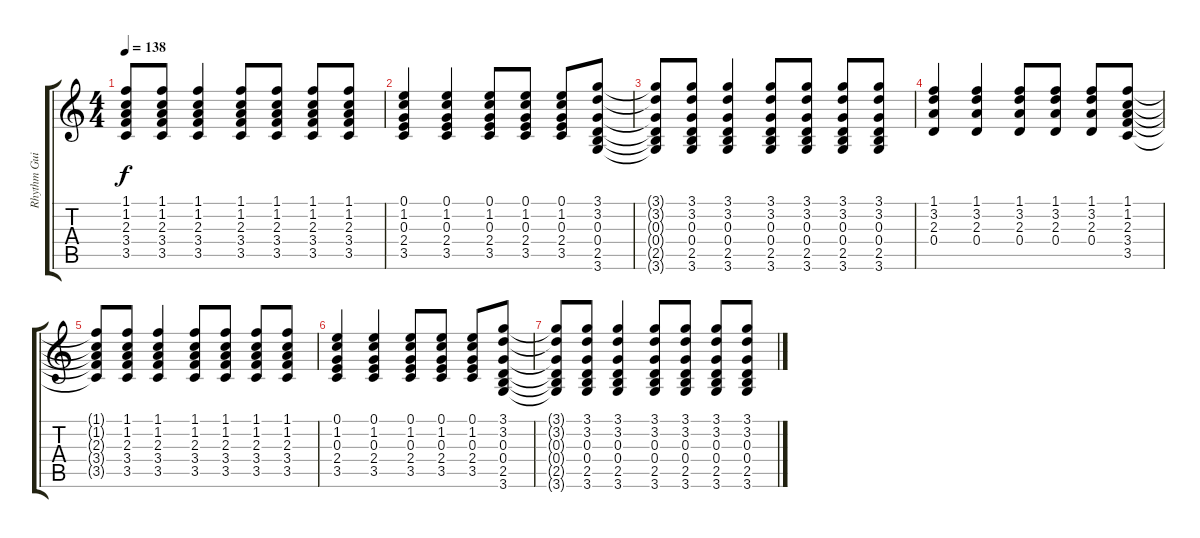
\track ("Rhythm Guitar" "Rhythm Gui") {instrument acousticguitarsteel}
\staff {score tabs}
\tuning (E4 B3 G3 D3 A2 E2) {hide}
\ts (4 4)
\tempo 138
\clef g2
\ks c
(1.1{t} 1.2{t} 2.3{t} 3.4{t} 3.5{t}).8{dy f} (1.1 1.2 2.3 3.4 3.5).8 (1.1 1.2 2.3 3.4 3.5).4 (1.1 1.2 2.3 3.4 3.5).8 (1.1 1.2 2.3 3.4 3.5).8 (1.1 1.2 2.3 3.4 3.5).8 (1.1 1.2 2.3 3.4 3.5).8 |
(0.1 1.2 0.3 2.4 3.5).4 (0.1 1.2 0.3 2.4 3.5).4 (0.1 1.2 0.3 2.4 3.5).8 (0.1 1.2 0.3 2.4 3.5).8 (0.1 1.2 0.3 2.4 3.5).8 (3.1 3.2 0.3 0.4 2.5 3.6).8 |
(3.1{t} 3.2{t} 0.3{t} 0.4{t} 2.5{t} 3.6{t}).8 (3.1 3.2 0.3 0.4 2.5 3.6).8 (3.1 3.2 0.3 0.4 2.5 3.6).4 (3.1 3.2 0.3 0.4 2.5 3.6).8 (3.1 3.2 0.3 0.4 2.5 3.6).8 (3.1 3.2 0.3 0.4 2.5 3.6).8 (3.1 3.2 0.3 0.4 2.5 3.6).8 |
(1.1 3.2 2.3 0.4).4 (1.1 3.2 2.3 0.4).4 (1.1 3.2 2.3 0.4).8 (1.1 3.2 2.3 0.4).8 (1.1 3.2 2.3 0.4).8 (1.1 1.2 2.3 3.4 3.5).8 |
(1.1{t} 1.2{t} 2.3{t} 3.4{t} 3.5{t}).8 (1.1 1.2 2.3 3.4 3.5).8 (1.1 1.2 2.3 3.4 3.5).4 (1.1 1.2 2.3 3.4 3.5).8 (1.1 1.2 2.3 3.4 3.5).8 (1.1 1.2 2.3 3.4 3.5).8 (1.1 1.2 2.3 3.4 3.5).8 |
(0.1 1.2 0.3 2.4 3.5).4 (0.1 1.2 0.3 2.4 3.5).4 (0.1 1.2 0.3 2.4 3.5).8 (0.1 1.2 0.3 2.4 3.5).8 (0.1 1.2 0.3 2.4 3.5).8 (3.1 3.2 0.3 0.4 2.5 3.6).8 |
(3.1{t} 3.2{t} 0.3{t} 0.4{t} 2.5{t} 3.6{t}).8 (3.1 3.2 0.3 0.4 2.5 3.6).8 (3.1 3.2 0.3 0.4 2.5 3.6).4 (3.1 3.2 0.3 0.4 2.5 3.6).8 (3.1 3.2 0.3 0.4 2.5 3.6).8 (3.1 3.2 0.3 0.4 2.5 3.6).8 (3.1 3.2 0.3 0.4 2.5 3.6).8
